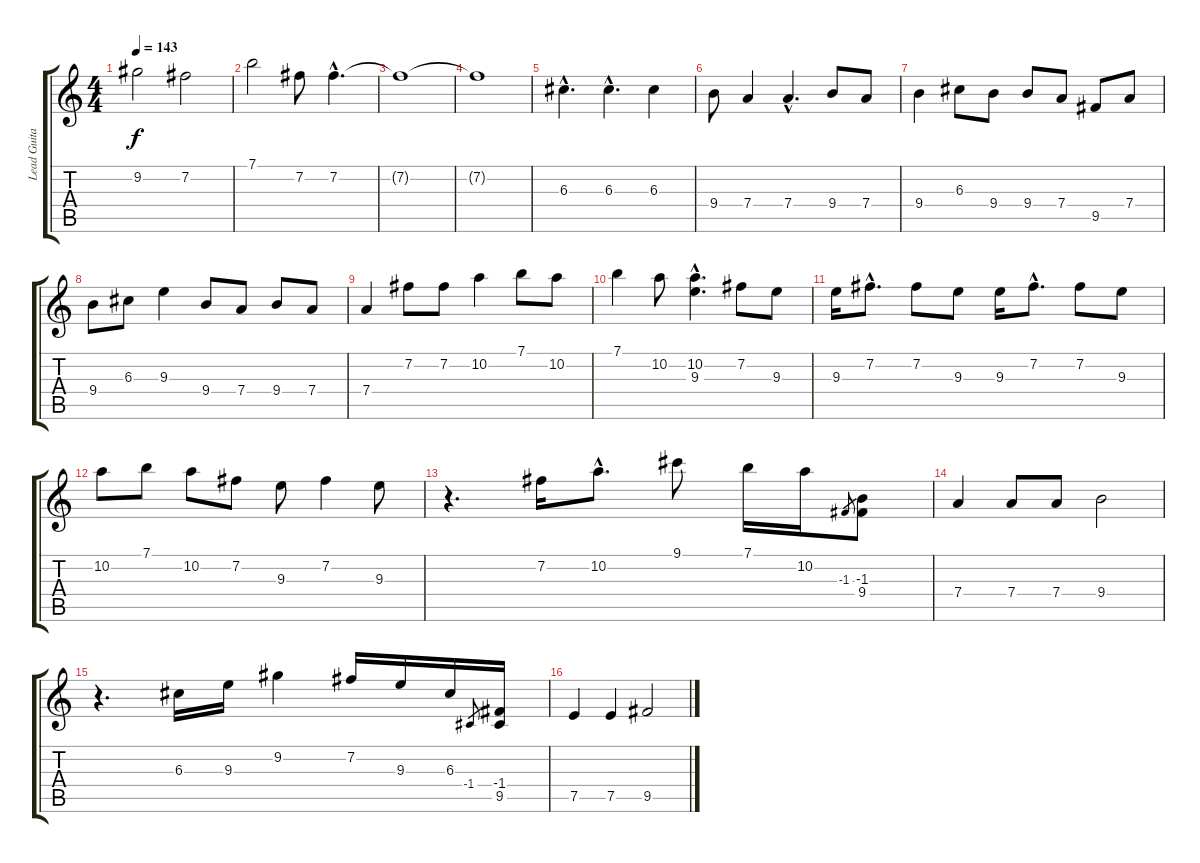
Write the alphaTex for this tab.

\track ("Lead Guitar (the solo)" "Lead Guita") {instrument overdrivenguitar}
\staff {score tabs}
\tuning (E4 B3 G3 D3 A2 E2) {hide}
\ts (4 4)
\tempo 143
\clef g2
\ks c
9.2.2{dy f} 7.2.2 |
7.1.2 7.2.8 7.2{hac}.4{d} |
7.2{t}.1 |
7.2{t}.1 |
6.3{hac}.4{d} 6.3{hac}.4{d} 6.3.4 |
9.4.8 7.4.4 7.4{hac}.4{d} 9.4.8 7.4.8 |
9.4.4 6.3.8 9.4.8 9.4.8 7.4.8 9.5.8 7.4.8 |
9.4.8 6.3.8 9.3.4 9.4.8 7.4.8 9.4.8 7.4.8 |
7.4.4 7.2.8 7.2.8 10.2.4 7.1.8 10.2.8 |
7.1.4 10.2.8 (10.2{hac} 9.3{hac}).4{d} 7.2.8 9.3.8 |
9.3.16 7.2{hac}.8{d} 7.2.8 9.3.8 9.3.16 7.2{hac}.8{d} 7.2.8 9.3.8 |
10.2.8 7.1.8 10.2.8 7.2.8 9.3.8 7.2.4 9.3.8 |
r.4{d} 7.2.16 10.2{hac}.8{d} 9.1.8 7.1.16 10.2.16 -1.3.8{gr} (-1.3 9.4).8 |
7.4.4 7.4.8 7.4.8 9.4.2 |
r.4{d} 6.3.16 9.3.16 9.2.4 7.2.16 9.3.16 6.3.16 -1.4.8{gr} (-1.4 9.5).16 |
7.5.4 7.5.4 9.5.2
